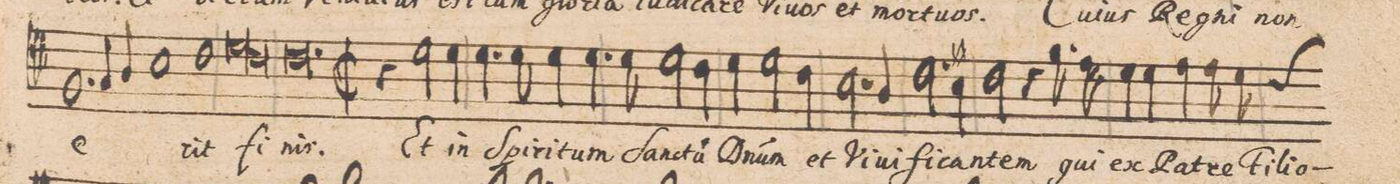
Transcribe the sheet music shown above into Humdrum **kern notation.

**kern	**text
*I"ALTVS.	*
*clefC4	*
*k[b-]	*
*met(C|)	*
*M3/1	*
1.F/	e-
4G/	.
4A/	.
1B-\	.
=127-	=127-
1c\	-rit
*lig	*
1d\	fi-
1c\	.
*Xlig	*
=128-	=128-
0.c\	-nis.
=129-	=129-
*M2/2	*
*met(C|)	*
*mmet(c|)	*
4r	.
2d\	Et
4d\	in
=130-	=130-
4.d\	Spi-
8d\	-ri-
4d\	-tum
4.d\	San-
=131-	=131-
8d\	-ctum
2d\	D(o-
4c\	-mi)-
=132-	=132-
4d\	-num
2d\	et
4c\	Vi-
=133-	=133-
2.B-\	-ui-
4A/	-fi-
=134-	=134-
2.c\	-can-
4B#X\	.
=135-	=135-
2c\	-tem
4r	.
8.f\	qui
16eny\	ex
=136-	=136-
4d\	Pa-
4d\	-tre
4e\	Fi-
8e\	-li-
*custos:c	*
8d\	-o-
=137-	=137-
*-	*-
